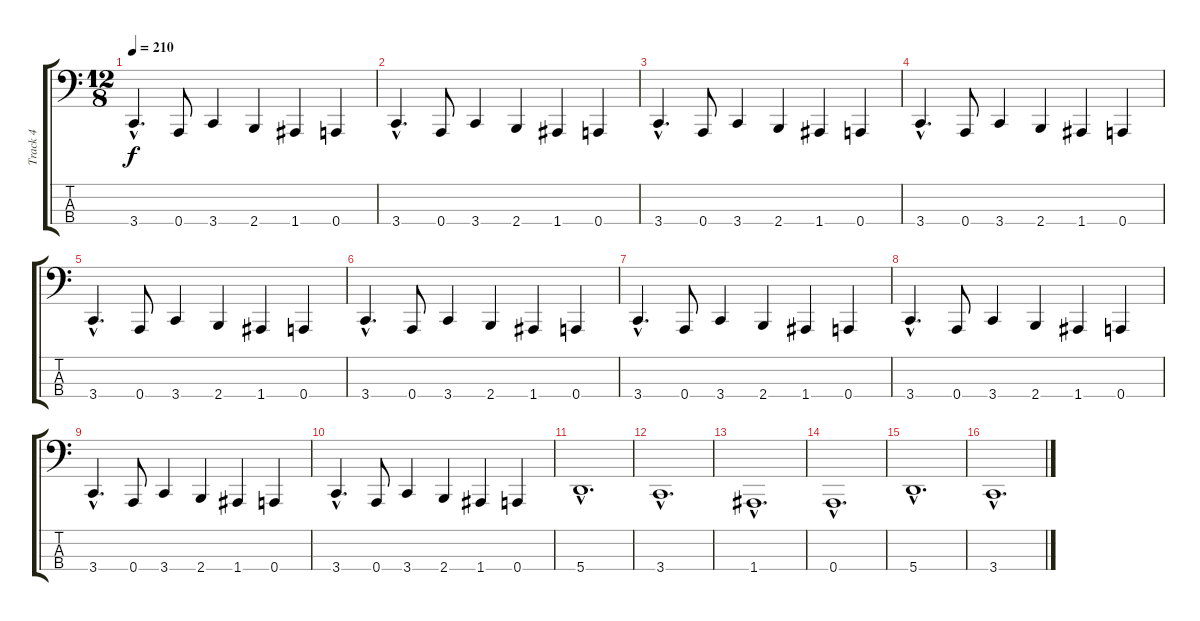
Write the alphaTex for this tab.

\track ("Track 4" "Track 4") {instrument electricbassfinger}
\staff {score tabs}
\tuning (D2 A1 E1 A0) {hide}
\ts (12 8)
\tempo 210
\clef f4
\ks c
3.4{hac}.4{d dy f} 0.4.8 3.4.4 2.4.4 1.4.4 0.4.4 |
3.4{hac}.4{d} 0.4.8 3.4.4 2.4.4 1.4.4 0.4.4 |
3.4{hac}.4{d} 0.4.8 3.4.4 2.4.4 1.4.4 0.4.4 |
3.4{hac}.4{d} 0.4.8 3.4.4 2.4.4 1.4.4 0.4.4 |
3.4{hac}.4{d} 0.4.8 3.4.4 2.4.4 1.4.4 0.4.4 |
3.4{hac}.4{d} 0.4.8 3.4.4 2.4.4 1.4.4 0.4.4 |
3.4{hac}.4{d} 0.4.8 3.4.4 2.4.4 1.4.4 0.4.4 |
3.4{hac}.4{d} 0.4.8 3.4.4 2.4.4 1.4.4 0.4.4 |
3.4{hac}.4{d} 0.4.8 3.4.4 2.4.4 1.4.4 0.4.4 |
3.4{hac}.4{d} 0.4.8 3.4.4 2.4.4 1.4.4 0.4.4 |
5.4{hac}.1{d} |
3.4{hac}.1{d} |
1.4{hac}.1{d} |
0.4{hac}.1{d} |
5.4{hac}.1{d} |
3.4{hac}.1{d}
